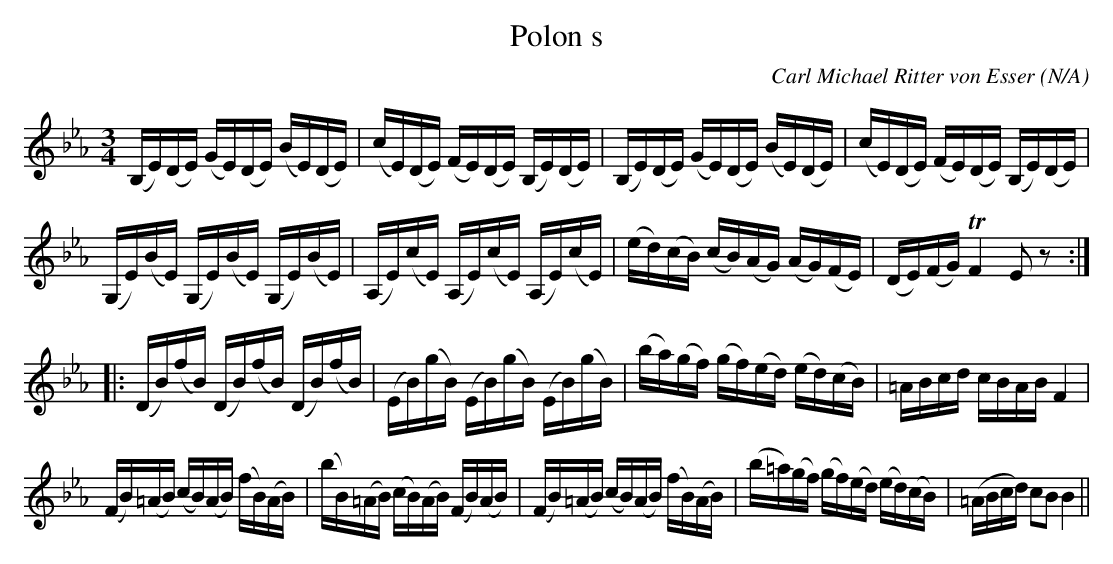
X:1
T:Polon s
C:Carl Michael Ritter von Esser
O:N/A
M:3/4
L:1/16
K:Eb
 (B,E)(DE) (GE)(DE) (BE)(DE) |(cE)(DE) (FE)(DE) (B,E)(DE) | (B,E)(DE) (GE)(DE) (BE)(DE) |(cE)(DE) (FE)(DE) (B,E)(DE)|
(G,E)(BE) (G,E)(BE) (G,E)(BE)| (A,E)(cE) (A,E)(cE) (A,E)(cE)| (ed)(cB) (cB)(AG) (AG)(FE)| (DE)(FG)TF4 E2z2  :|
|:(DB)(fB) (DB)(fB) (DB)(fB)| (EB)(gB) (EB)(gB) (EB)(gB)|(ba)(gf) (gf)(ed) (ed)(cB)| =ABcd cBAB F4|
(FB)(=AB) (cB)(AB) (fB)(AB)| (bB)(=AB) (cB)(AB) (FB)(AB)| (FB)(=AB) (cB)(AB) (fB)(AB)| (b=a)(gf) (gf)(ed) (ed)(cB)| (=ABcd) c2B2B4||
